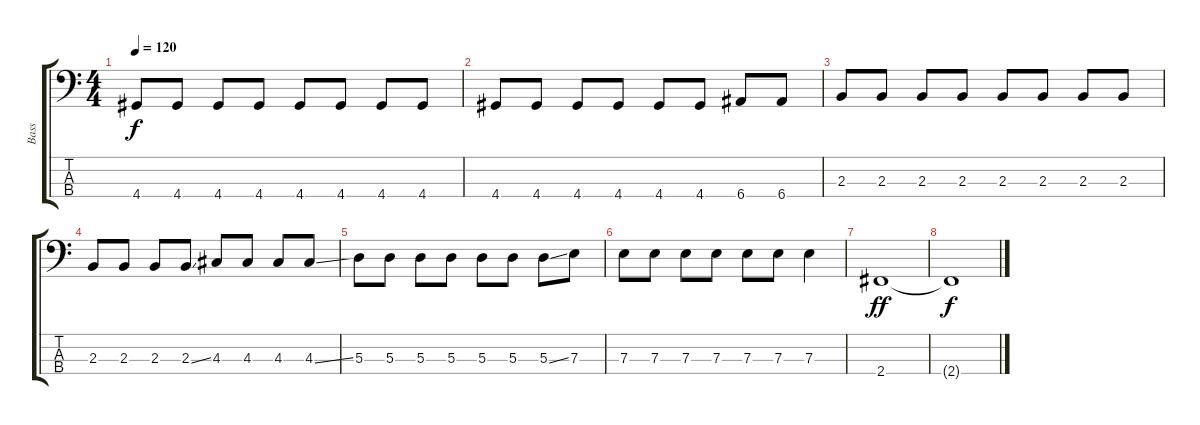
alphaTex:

\track ("Bass" "Bass") {instrument electricbassfinger}
\staff {score tabs}
\tuning (G2 D2 A1 E1) {hide}
\ts (4 4)
\tempo 120
\clef f4
\ks c
4.4.8{dy f} 4.4.8 4.4.8 4.4.8 4.4.8 4.4.8 4.4.8 4.4.8 |
4.4.8 4.4.8 4.4.8 4.4.8 4.4.8 4.4.8 6.4.8 6.4.8 |
2.3.8 2.3.8 2.3.8 2.3.8 2.3.8 2.3.8 2.3.8 2.3.8 |
2.3.8 2.3.8 2.3.8 2.3{ss}.8 4.3.8 4.3.8 4.3.8 4.3{ss}.8 |
5.3.8 5.3.8 5.3.8 5.3.8 5.3.8 5.3.8 5.3{ss}.8 7.3.8 |
7.3.8 7.3.8 7.3.8 7.3.8 7.3.8 7.3.8 7.3.4 |
2.4.1{dy ff} |
2.4{t}.1{dy f}
